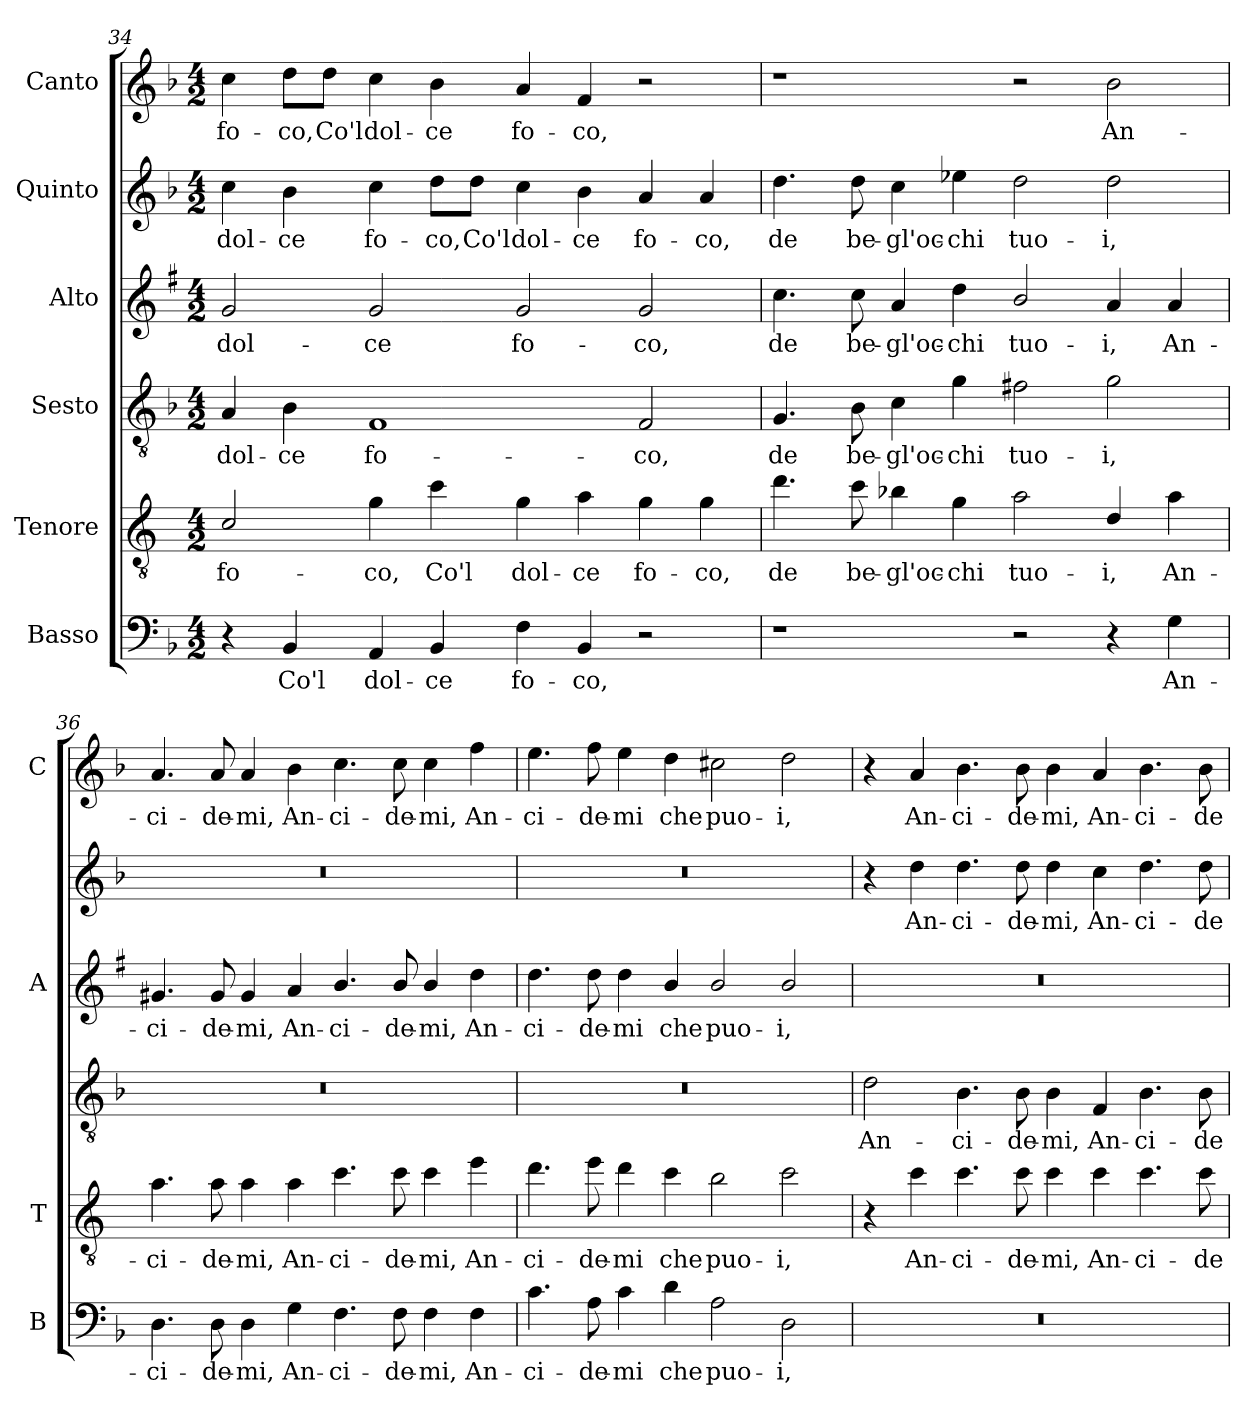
**kern	**text	**kern	**text	**kern	**text	**kern	**text	**kern	**text	**kern	**text
*part6	*part6	*part5	*part5	*part4	*part4	*part3	*part3	*part2	*part2	*part1	*part1
*staff6	*staff6	*staff5	*staff5	*staff4	*staff4	*staff3	*staff3	*staff2	*staff2	*staff1	*staff1
*I"Basso	*	*I"Tenore	*	*I"Sesto	*	*I"Alto	*	*I"Quinto	*	*I"Canto	*
*I'B	*	*I'T	*	*	*	*I'A	*	*	*	*I'C	*
*clefF4	*	*clefGv2	*	*clefGv2	*	*clefG2	*	*clefG2	*	*clefG2	*
*	*	*ITrd4c7	*	*	*	*ITrd1c2	*	*	*	*	*
*k[b-]	*	*k[b-]	*	*k[b-]	*	*k[b-]	*	*k[b-]	*	*k[b-]	*
*F:	*	*F:	*	*F:	*	*F:	*	*F:	*	*F:	*
*M4/2	*	*M4/2	*	*M4/2	*	*M4/2	*	*M4/2	*	*M4/2	*
=34	=34	=34	=34	=34	=34	=34	=34	=34	=34	=34	=34
!	!	!	!LO:LY:b	!	!LO:LY:b	!	!LO:LY:b	!	!LO:LY:b	!	!LO:LY:b
4r	.	2F/	fo-	4A/	dol-	2f/	dol-	4cc\	dol-	4cc\	fo-
!	!LO:LY:b	!	!	!	!LO:LY:b	!	!	!	!LO:LY:b	!	!LO:LY:b
4BB-/	Co'l	.	.	4B-\	-ce	.	.	4b-\	-ce	8dd\L	-co,
!	!	!	!	!	!	!	!	!	!	!	!LO:LY:b
.	.	.	.	.	.	.	.	.	.	8dd\J	Co'l
!	!LO:LY:b	!	!LO:LY:b	!	!LO:LY:b	!	!LO:LY:b	!	!LO:LY:b	!	!LO:LY:b
4AA/	dol-	4c\	-co,	1F	fo-	2f/	-ce	4cc\	fo-	4cc\	dol-
!	!LO:LY:b	!	!LO:LY:b	!	!	!	!	!	!LO:LY:b	!	!LO:LY:b
4BB-/	-ce	4f\	Co'l	.	.	.	.	8dd\L	-co,	4b-\	-ce
!	!	!	!	!	!	!	!	!	!LO:LY:b	!	!
.	.	.	.	.	.	.	.	8dd\J	Co'l	.	.
!	!LO:LY:b	!	!LO:LY:b	!	!	!	!LO:LY:b	!	!LO:LY:b	!	!LO:LY:b
4F\	fo-	4c\	dol-	.	.	2f/	fo-	4cc\	dol-	4a/	fo-
!	!LO:LY:b	!	!LO:LY:b	!	!	!	!	!	!LO:LY:b	!	!LO:LY:b
4BB-/	-co,	4d\	-ce	.	.	.	.	4b-\	-ce	4f/	-co,
!	!	!	!LO:LY:b	!	!LO:LY:b	!	!LO:LY:b	!	!LO:LY:b	!	!
2r	.	4c\	fo-	2F/	-co,	2f/	-co,	4a/	fo-	2r	.
!	!	!	!LO:LY:b	!	!	!	!	!	!LO:LY:b	!	!
.	.	4c\	-co,	.	.	.	.	4a/	-co,	.	.
=35	=35	=35	=35	=35	=35	=35	=35	=35	=35	=35	=35
!	!	!	!LO:LY:b	!	!LO:LY:b	!	!LO:LY:b	!	!LO:LY:b	!	!
1r	.	4.g\	de	4.G/	de	4.b-\	de	4.dd\	de	1r	.
!	!	!	!LO:LY:b	!	!LO:LY:b	!	!LO:LY:b	!	!LO:LY:b	!	!
.	.	8f\	be-	8B-\	be-	8b-\	be-	8dd\	be-	.	.
!	!	!	!LO:LY:b	!	!LO:LY:b	!	!LO:LY:b	!	!LO:LY:b	!	!
.	.	4e-X\	-gl'oc-	4c\	-gl'oc-	4g/	-gl'oc-	4cc\	-gl'oc-	.	.
!	!	!	!LO:LY:b	!	!LO:LY:b	!	!LO:LY:b	!	!LO:LY:b	!	!
.	.	4c\	-chi	4g\	-chi	4cc\	-chi	4ee-X\	-chi	.	.
!	!	!	!LO:LY:b	!	!LO:LY:b	!	!LO:LY:b	!	!LO:LY:b	!	!
2r	.	2d\	tuo-	2f#X\	tuo-	2a/	tuo-	2dd\	tuo-	2r	.
!	!	!	!LO:LY:b	!	!LO:LY:b	!	!LO:LY:b	!	!LO:LY:b	!	!LO:LY:b
4r	.	4G/	-i,	2g\	-i,	4g/	-i,	2dd\	-i,	2b-\	An-
!	!LO:LY:b	!	!LO:LY:b	!	!	!	!LO:LY:b	!	!	!	!
4G\	An-	4d\	An-	.	.	4g/	An-	.	.	.	.
!!LO:LB:g=z
=36	=36	=36	=36	=36	=36	=36	=36	=36	=36	=36	=36
!	!LO:LY:b	!	!LO:LY:b	!	!	!	!LO:LY:b	!	!	!	!LO:LY:b
4.D\	-ci-	4.d\	-ci-	0r	.	4.f#X/	-ci-	0r	.	4.a/	-ci-
!	!LO:LY:b	!	!LO:LY:b	!	!	!	!LO:LY:b	!	!	!	!LO:LY:b
8D\	-de-	8d\	-de-	.	.	8f#/	-de-	.	.	8a/	-de-
!	!LO:LY:b	!	!LO:LY:b	!	!	!	!LO:LY:b	!	!	!	!LO:LY:b
4D\	-mi,	4d\	-mi,	.	.	4f#/	-mi,	.	.	4a/	-mi,
!	!LO:LY:b	!	!LO:LY:b	!	!	!	!LO:LY:b	!	!	!	!LO:LY:b
4G\	An-	4d\	An-	.	.	4g/	An-	.	.	4b-\	An-
!	!LO:LY:b	!	!LO:LY:b	!	!	!	!LO:LY:b	!	!	!	!LO:LY:b
4.F\	-ci-	4.f\	-ci-	.	.	4.a/	-ci-	.	.	4.cc\	-ci-
!	!LO:LY:b	!	!LO:LY:b	!	!	!	!LO:LY:b	!	!	!	!LO:LY:b
8F\	-de-	8f\	-de-	.	.	8a/	-de-	.	.	8cc\	-de-
!	!LO:LY:b	!	!LO:LY:b	!	!	!	!LO:LY:b	!	!	!	!LO:LY:b
4F\	-mi,	4f\	-mi,	.	.	4a/	-mi,	.	.	4cc\	-mi,
!	!LO:LY:b	!	!LO:LY:b	!	!	!	!LO:LY:b	!	!	!	!LO:LY:b
4F\	An-	4a\	An-	.	.	4cc\	An-	.	.	4ff\	An-
=37	=37	=37	=37	=37	=37	=37	=37	=37	=37	=37	=37
!	!LO:LY:b	!	!LO:LY:b	!	!	!	!LO:LY:b	!	!	!	!LO:LY:b
4.c\	-ci-	4.g\	-ci-	0r	.	4.cc\	-ci-	0r	.	4.ee\	-ci-
!	!LO:LY:b	!	!LO:LY:b	!	!	!	!LO:LY:b	!	!	!	!LO:LY:b
8A\	-de-	8a\	-de-	.	.	8cc\	-de-	.	.	8ff\	-de-
!	!LO:LY:b	!	!LO:LY:b	!	!	!	!LO:LY:b	!	!	!	!LO:LY:b
4c\	-mi	4g\	-mi	.	.	4cc\	-mi	.	.	4ee\	-mi
!	!LO:LY:b	!	!LO:LY:b	!	!	!	!LO:LY:b	!	!	!	!LO:LY:b
4d\	che	4f\	che	.	.	4a/	che	.	.	4dd\	che
!	!LO:LY:b	!	!LO:LY:b	!	!	!	!LO:LY:b	!	!	!	!LO:LY:b
2A\	puo-	2e\	puo-	.	.	2a/	puo-	.	.	2cc#X\	puo-
!	!LO:LY:b	!	!LO:LY:b	!	!	!	!LO:LY:b	!	!	!	!LO:LY:b
2D\	-i,	2f\	-i,	.	.	2a/	-i,	.	.	2dd\	-i,
=38	=38	=38	=38	=38	=38	=38	=38	=38	=38	=38	=38
!	!	!	!	!	!LO:LY:b	!	!	!	!	!	!
0r	.	4r	.	2d\	An-	0r	.	4r	.	4r	.
!	!	!	!LO:LY:b	!	!	!	!	!	!LO:LY:b	!	!LO:LY:b
.	.	4f\	An-	.	.	.	.	4dd\	An-	4a/	An-
!	!	!	!LO:LY:b	!	!LO:LY:b	!	!	!	!LO:LY:b	!	!LO:LY:b
.	.	4.f\	-ci-	4.B-\	-ci-	.	.	4.dd\	-ci-	4.b-\	-ci-
!	!	!	!LO:LY:b	!	!LO:LY:b	!	!	!	!LO:LY:b	!	!LO:LY:b
.	.	8f\	-de-	8B-\	-de-	.	.	8dd\	-de-	8b-\	-de-
!	!	!	!LO:LY:b	!	!LO:LY:b	!	!	!	!LO:LY:b	!	!LO:LY:b
.	.	4f\	-mi,	4B-\	-mi,	.	.	4dd\	-mi,	4b-\	-mi,
!	!	!	!LO:LY:b	!	!LO:LY:b	!	!	!	!LO:LY:b	!	!LO:LY:b
.	.	4f\	An-	4F/	An-	.	.	4cc\	An-	4a/	An-
!	!	!	!LO:LY:b	!	!LO:LY:b	!	!	!	!LO:LY:b	!	!LO:LY:b
.	.	4.f\	-ci-	4.B-\	-ci-	.	.	4.dd\	-ci-	4.b-\	-ci-
!	!	!	!LO:LY:b	!	!LO:LY:b	!	!	!	!LO:LY:b	!	!LO:LY:b
.	.	8f\	-de-	8B-\	-de-	.	.	8dd\	-de-	8b-\	-de-
=	=	=	=	=	=	=	=	=	=	=	=
*-	*-	*-	*-	*-	*-	*-	*-	*-	*-	*-	*-
